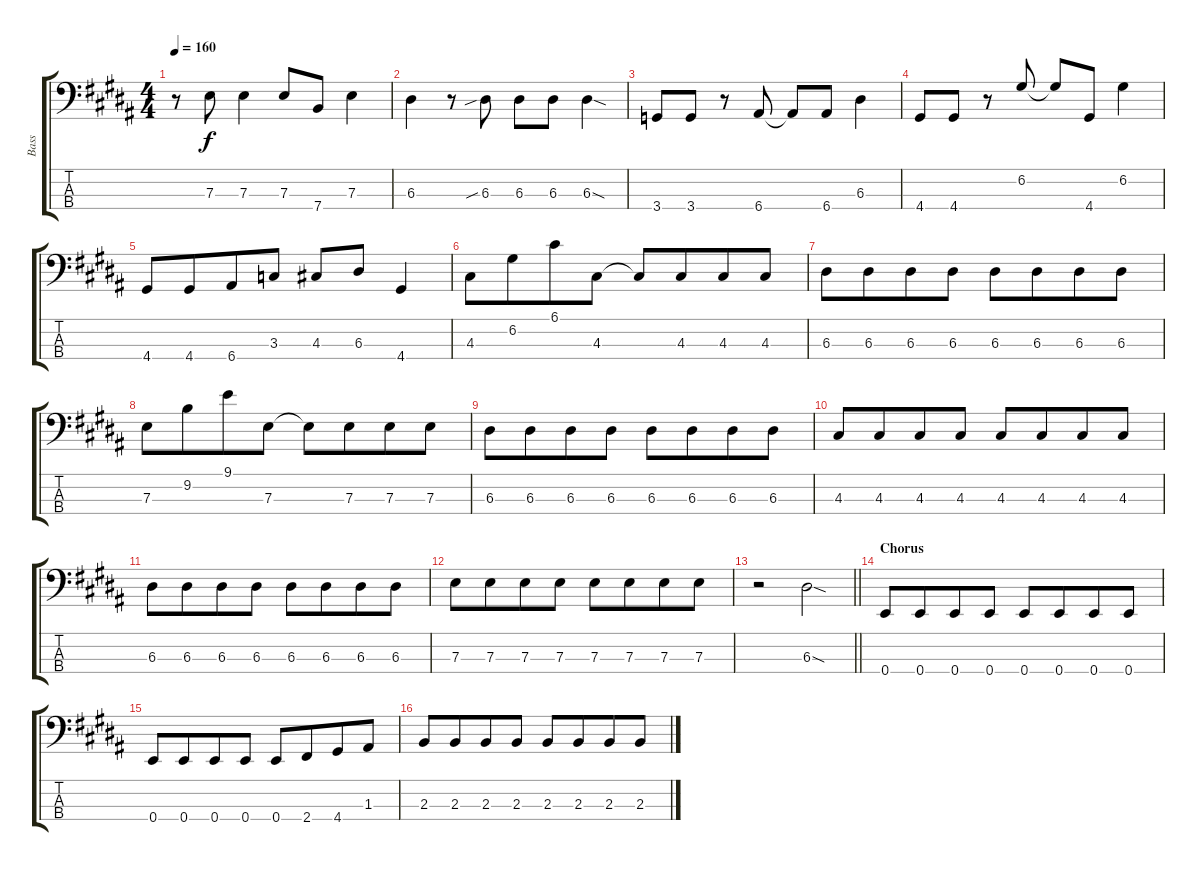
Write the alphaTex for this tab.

\track ("Bass" "Bass") {instrument electricbassfinger}
\staff {score tabs}
\tuning (G2 D2 A1 E1) {hide}
\ts (4 4)
\tempo 160
\clef f4
\ks b
r.8{dy f} 7.3.8 7.3.4 7.3.8{beam Up beam merge} 7.4.8{beam Up} 7.3.4 |
6.3.4 r.8 6.3{sib}.8 6.3.8 6.3.8 6.3{sod}.4 |
3.4.8 3.4.8 r.8 6.4.8 6.4{t}.8 6.4.8 6.3.4 |
4.4.8 4.4.8 r.8 6.2.8{beam Up} 6.2{t}.8{beam Up} 4.4.8{beam Up} 6.2.4 |
4.4.8 4.4.8{beam merge} 6.4.8 3.3.8 4.3.8{beam Up} 6.3.8{beam Up} 4.4.4{beam Up} |
4.3.8 6.2.8{beam merge} 6.1.8 4.3.8 4.3{t}.8 4.3.8{beam merge} 4.3.8 4.3.8 |
6.3.8 6.3.8{beam merge} 6.3.8 6.3.8 6.3.8 6.3.8{beam merge} 6.3.8 6.3.8 |
7.3.8 9.2.8{beam merge} 9.1.8 7.3.8 7.3{t}.8 7.3.8{beam merge} 7.3.8 7.3.8 |
6.3.8 6.3.8{beam merge} 6.3.8 6.3.8 6.3.8 6.3.8{beam merge} 6.3.8 6.3.8 |
4.3.8 4.3.8{beam merge} 4.3.8 4.3.8 4.3.8 4.3.8{beam merge} 4.3.8 4.3.8 |
6.3.8 6.3.8{beam merge} 6.3.8 6.3.8 6.3.8 6.3.8{beam merge} 6.3.8 6.3.8 |
7.3.8 7.3.8{beam merge} 7.3.8 7.3.8 7.3.8 7.3.8{beam merge} 7.3.8 7.3.8 |
\barLineRight lightlight
r.2 6.3{sod}.2 |
\section ("" "Chorus")
0.4.8 0.4.8{beam merge} 0.4.8 0.4.8 0.4.8 0.4.8{beam merge} 0.4.8 0.4.8 |
0.4.8 0.4.8{beam merge} 0.4.8 0.4.8 0.4.8 2.4.8{beam merge} 4.4.8 1.3.8 |
2.3.8 2.3.8{beam merge} 2.3.8 2.3.8 2.3.8 2.3.8{beam merge} 2.3.8 2.3.8
